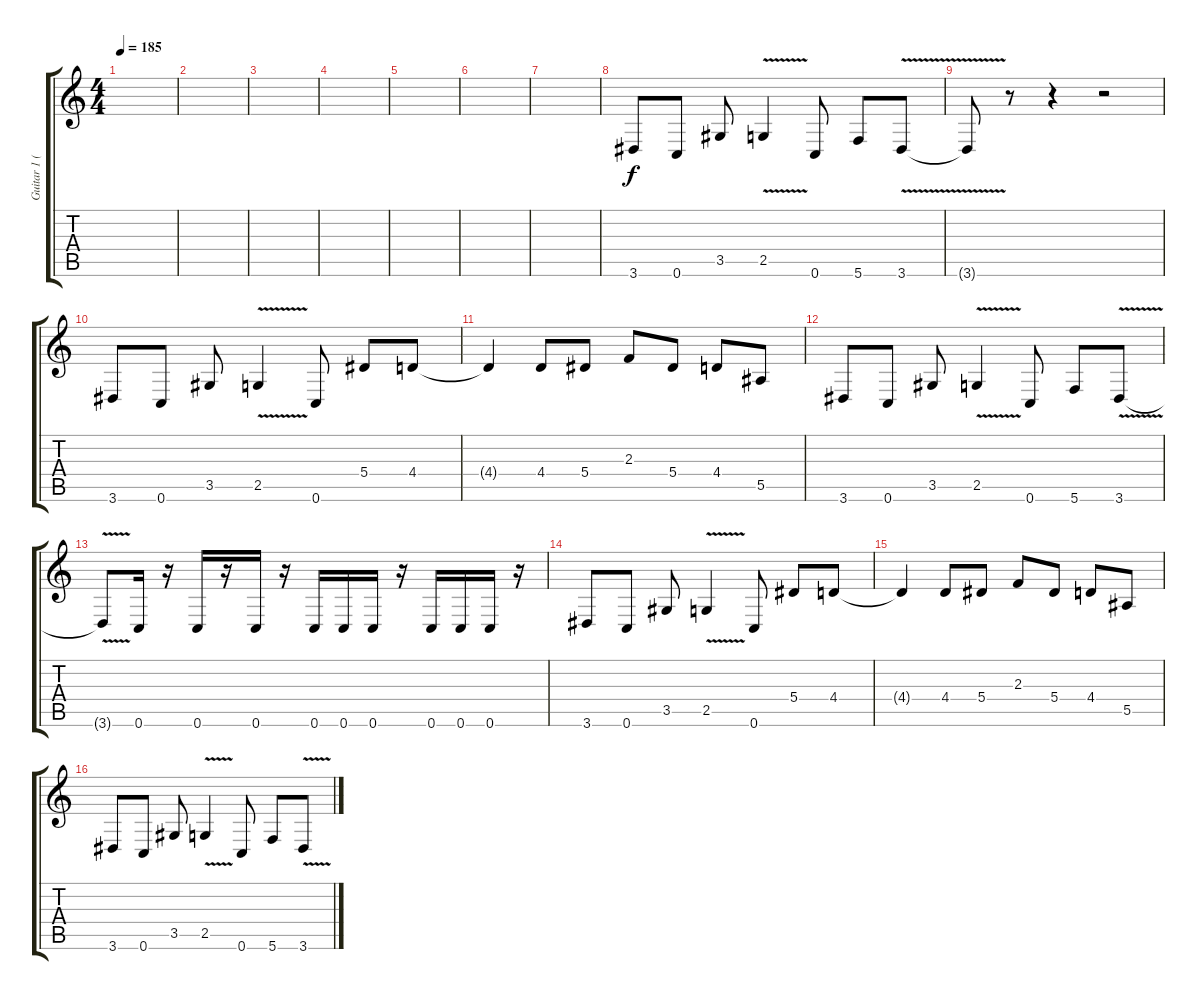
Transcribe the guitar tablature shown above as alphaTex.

\track ("Guitar 1 (Lead)" "Guitar 1 (") {instrument distortionguitar}
\staff {score tabs}
\tuning (C4 G3 Eb3 Bb2 F2 C2) {hide}
\ts (4 4)
\tempo 185
\clef g2
\ks c
|
|
|
|
|
|
|
3.6.8 0.6.8 3.5.8 2.5{v}.4 0.6.8 5.6.8 3.6{v}.8 |
3.6{t}.8 r.8 r.4 r.2 |
3.6.8 0.6.8 3.5.8 2.5{v}.4 0.6.8 5.4.8 4.4.8 |
4.4{t}.4 4.4.8 5.4.8 2.3.8 5.4.8 4.4.8 5.5.8 |
3.6.8 0.6.8 3.5.8 2.5{v}.4 0.6.8 5.6.8 3.6{v}.8 |
3.6{t}.8 0.6.16 r.16 0.6.16 r.16 0.6.16 r.16 0.6.16 0.6.16 0.6.16 r.16 0.6.16 0.6.16 0.6.16 r.16 |
3.6.8 0.6.8 3.5.8 2.5{v}.4 0.6.8 5.4.8 4.4.8 |
4.4{t}.4 4.4.8 5.4.8 2.3.8 5.4.8 4.4.8 5.5.8 |
3.6.8 0.6.8 3.5.8 2.5{v}.4 0.6.8 5.6.8 3.6{v}.8
